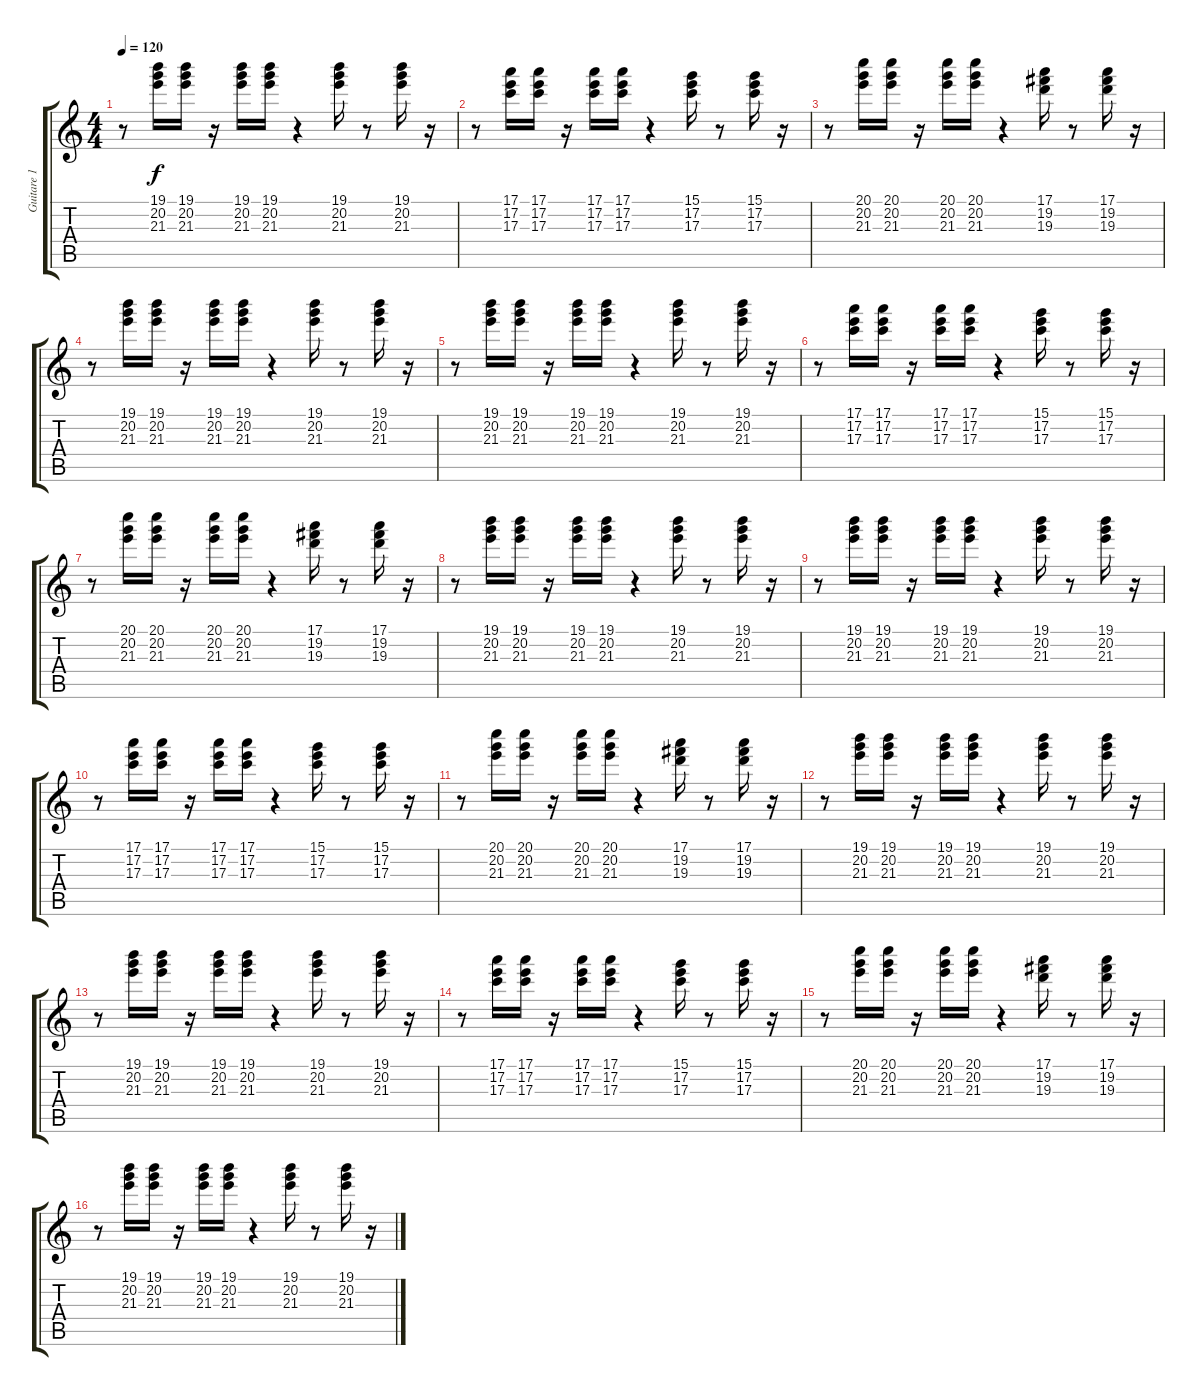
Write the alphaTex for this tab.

\track ("Guitare 1" "Guitare 1") {instrument electricguitarclean}
\staff {score tabs}
\tuning (E4 B3 G3 D3 A2 E2) {hide}
\ts (4 4)
\tempo 120
\clef g2
\ks c
r.8{dy f} (19.1 20.2 21.3).16 (19.1 20.2 21.3).16 r.16 (19.1 20.2 21.3).16 (19.1 20.2 21.3).16 r.4 (19.1 20.2 21.3).16 r.8 (19.1 20.2 21.3).16 r.16 |
r.8 (17.1 17.2 17.3).16 (17.1 17.2 17.3).16 r.16 (17.1 17.2 17.3).16 (17.1 17.2 17.3).16 r.4 (15.1 17.2 17.3).16 r.8 (15.1 17.2 17.3).16 r.16 |
r.8 (20.1 20.2 21.3).16 (20.1 20.2 21.3).16 r.16 (20.1 20.2 21.3).16 (20.1 20.2 21.3).16 r.4 (17.1 19.2 19.3).16 r.8 (17.1 19.2 19.3).16 r.16 |
r.8 (19.1 20.2 21.3).16 (19.1 20.2 21.3).16 r.16 (19.1 20.2 21.3).16 (19.1 20.2 21.3).16 r.4 (19.1 20.2 21.3).16 r.8 (19.1 20.2 21.3).16 r.16 |
r.8 (19.1 20.2 21.3).16 (19.1 20.2 21.3).16 r.16 (19.1 20.2 21.3).16 (19.1 20.2 21.3).16 r.4 (19.1 20.2 21.3).16 r.8 (19.1 20.2 21.3).16 r.16 |
r.8 (17.1 17.2 17.3).16 (17.1 17.2 17.3).16 r.16 (17.1 17.2 17.3).16 (17.1 17.2 17.3).16 r.4 (15.1 17.2 17.3).16 r.8 (15.1 17.2 17.3).16 r.16 |
r.8 (20.1 20.2 21.3).16 (20.1 20.2 21.3).16 r.16 (20.1 20.2 21.3).16 (20.1 20.2 21.3).16 r.4 (17.1 19.2 19.3).16 r.8 (17.1 19.2 19.3).16 r.16 |
r.8 (19.1 20.2 21.3).16 (19.1 20.2 21.3).16 r.16 (19.1 20.2 21.3).16 (19.1 20.2 21.3).16 r.4 (19.1 20.2 21.3).16 r.8 (19.1 20.2 21.3).16 r.16 |
r.8 (19.1 20.2 21.3).16 (19.1 20.2 21.3).16 r.16 (19.1 20.2 21.3).16 (19.1 20.2 21.3).16 r.4 (19.1 20.2 21.3).16 r.8 (19.1 20.2 21.3).16 r.16 |
r.8 (17.1 17.2 17.3).16 (17.1 17.2 17.3).16 r.16 (17.1 17.2 17.3).16 (17.1 17.2 17.3).16 r.4 (15.1 17.2 17.3).16 r.8 (15.1 17.2 17.3).16 r.16 |
r.8 (20.1 20.2 21.3).16 (20.1 20.2 21.3).16 r.16 (20.1 20.2 21.3).16 (20.1 20.2 21.3).16 r.4 (17.1 19.2 19.3).16 r.8 (17.1 19.2 19.3).16 r.16 |
r.8 (19.1 20.2 21.3).16 (19.1 20.2 21.3).16 r.16 (19.1 20.2 21.3).16 (19.1 20.2 21.3).16 r.4 (19.1 20.2 21.3).16 r.8 (19.1 20.2 21.3).16 r.16 |
r.8 (19.1 20.2 21.3).16 (19.1 20.2 21.3).16 r.16 (19.1 20.2 21.3).16 (19.1 20.2 21.3).16 r.4 (19.1 20.2 21.3).16 r.8 (19.1 20.2 21.3).16 r.16 |
r.8 (17.1 17.2 17.3).16 (17.1 17.2 17.3).16 r.16 (17.1 17.2 17.3).16 (17.1 17.2 17.3).16 r.4 (15.1 17.2 17.3).16 r.8 (15.1 17.2 17.3).16 r.16 |
r.8 (20.1 20.2 21.3).16 (20.1 20.2 21.3).16 r.16 (20.1 20.2 21.3).16 (20.1 20.2 21.3).16 r.4 (17.1 19.2 19.3).16 r.8 (17.1 19.2 19.3).16 r.16 |
r.8 (19.1 20.2 21.3).16 (19.1 20.2 21.3).16 r.16 (19.1 20.2 21.3).16 (19.1 20.2 21.3).16 r.4 (19.1 20.2 21.3).16 r.8 (19.1 20.2 21.3).16 r.16
